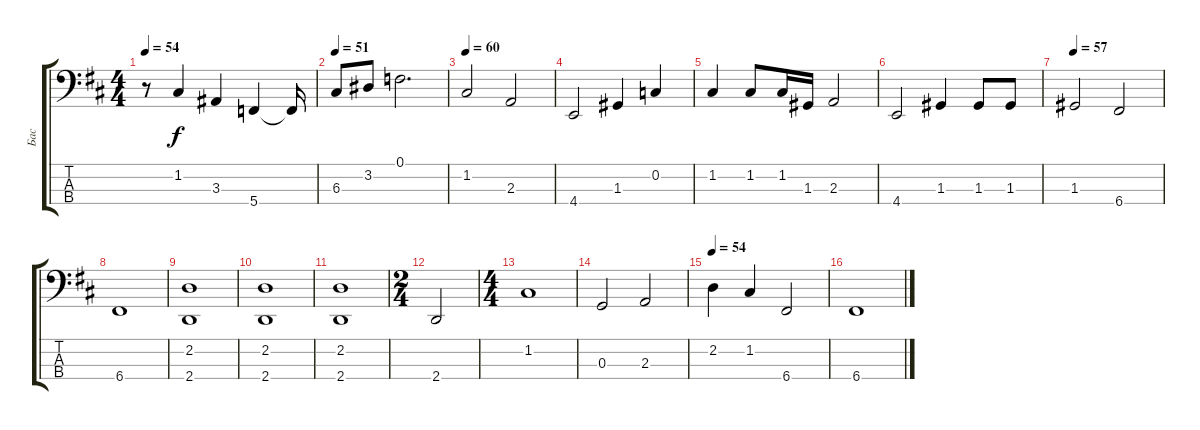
\track ("Бас" "Бас") {instrument electricbassfinger}
\staff {score tabs}
\tuning (F2 C2 G1 C1) {hide}
\ts (4 4)
\tempo 54
\clef f4
\ks d
r.8{dy f} 1.2.4 3.3.4 5.4.4 5.4{t}.16 |
\tempo 51
6.3.8 3.2.8 0.1.2{d} |
\tempo 63
\tempo 60
1.2.2 2.3.2 |
4.4.2 1.3.4 0.2.4 |
1.2.4 1.2.8 1.2.16 1.3.16 2.3.2 |
4.4.2 1.3.4 1.3.8 1.3.8 |
\tempo 57
1.3.2 6.4.2 |
6.4.1 |
(2.2 2.4).1 |
(2.2 2.4).1 |
(2.2 2.4).1 |
\ts (2 4)
2.4.2 |
\ts (4 4)
1.2.1 |
0.3.2 2.3.2 |
\tempo 54
2.2.4 1.2.4 6.4.2 |
6.4.1
